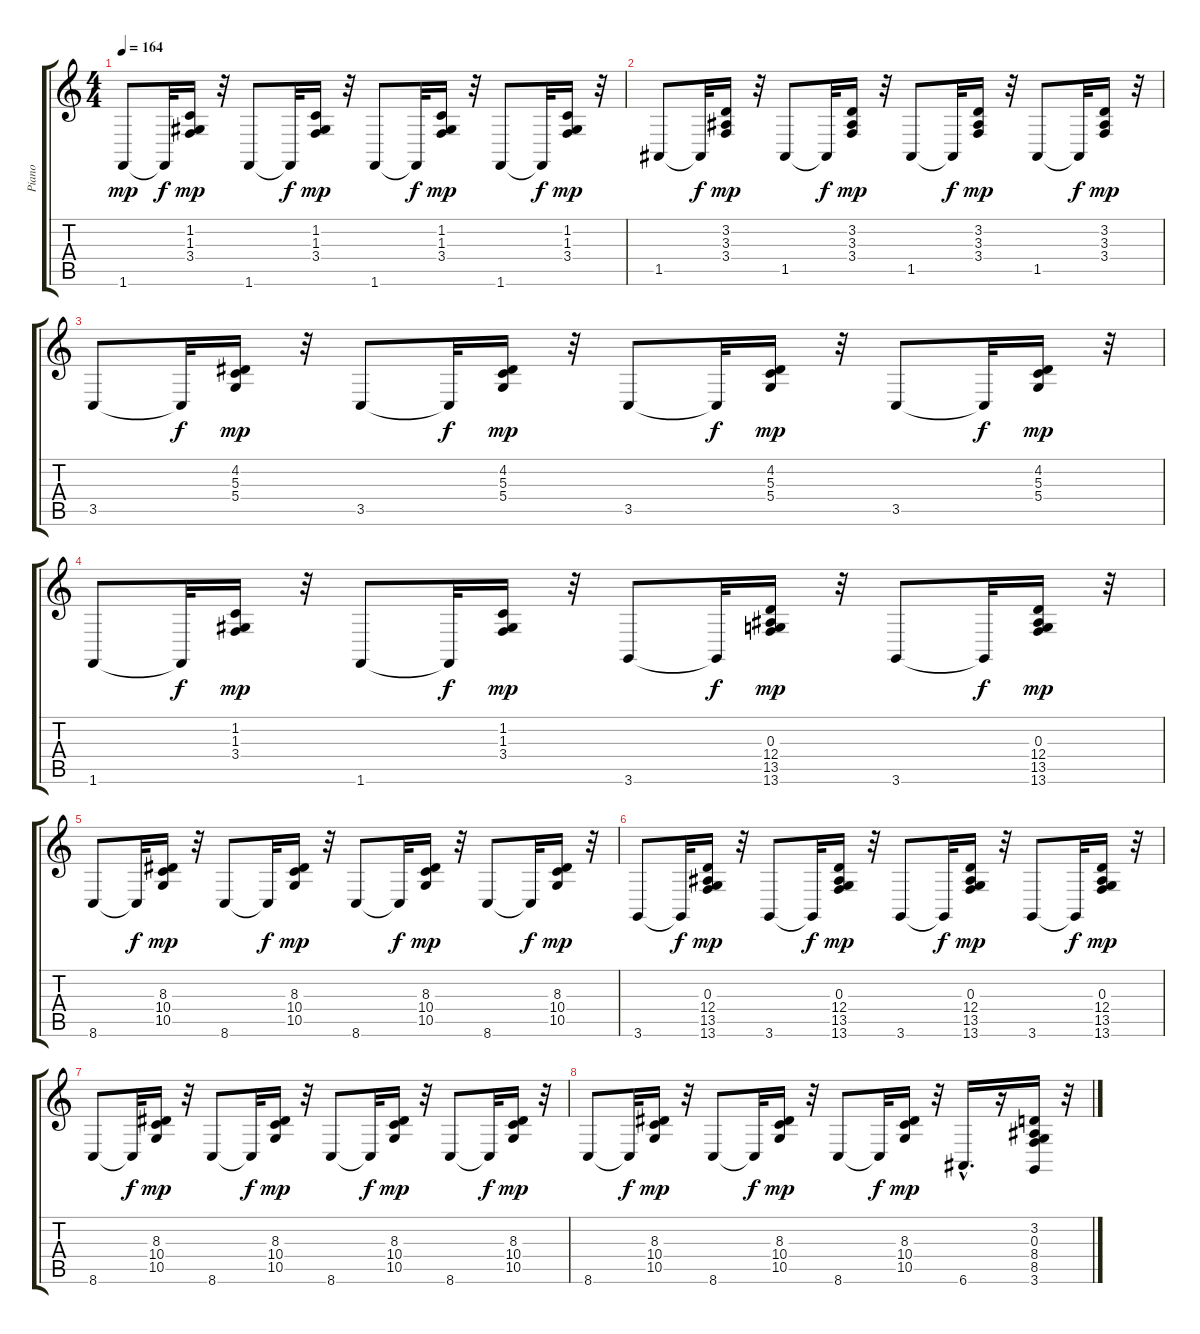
\track ("Piano" "Piano") {instrument acousticgrandpiano}
\staff {score tabs}
\tuning (E4 B3 G3 D3 A2 E2) {hide}
\ts (4 4)
\tempo 164
\clef g2
\ks c
1.6.8{dy mp} 1.6{t}.32{dy f} (1.2 1.3 3.4).16{dy mp} r.32 1.6.8 1.6{t}.32{dy f} (1.2 1.3 3.4).16{dy mp} r.32 1.6.8 1.6{t}.32{dy f} (1.2 1.3 3.4).16{dy mp} r.32 1.6.8 1.6{t}.32{dy f} (1.2 1.3 3.4).16{dy mp} r.32 |
1.5.8 1.5{t}.32{dy f} (3.2 3.3 3.4).16{dy mp} r.32 1.5.8 1.5{t}.32{dy f} (3.2 3.3 3.4).16{dy mp} r.32 1.5.8 1.5{t}.32{dy f} (3.2 3.3 3.4).16{dy mp} r.32 1.5.8 1.5{t}.32{dy f} (3.2 3.3 3.4).16{dy mp} r.32 |
3.5.8 3.5{t}.32{dy f} (4.2 5.3 5.4).16{dy mp} r.32 3.5.8 3.5{t}.32{dy f} (4.2 5.3 5.4).16{dy mp} r.32 3.5.8 3.5{t}.32{dy f} (4.2 5.3 5.4).16{dy mp} r.32 3.5.8 3.5{t}.32{dy f} (4.2 5.3 5.4).16{dy mp} r.32 |
1.6.8 1.6{t}.32{dy f} (1.2 1.3 3.4).16{dy mp} r.32 1.6.8 1.6{t}.32{dy f} (1.2 1.3 3.4).16{dy mp} r.32 3.6.8 3.6{t}.32{dy f} (0.3 12.4 13.5 13.6).16{dy mp} r.32 3.6.8 3.6{t}.32{dy f} (0.3 12.4 13.5 13.6).16{dy mp} r.32 |
8.6.8 8.6{t}.32{dy f} (8.3 10.4 10.5).16{dy mp} r.32 8.6.8 8.6{t}.32{dy f} (8.3 10.4 10.5).16{dy mp} r.32 8.6.8 8.6{t}.32{dy f} (8.3 10.4 10.5).16{dy mp} r.32 8.6.8 8.6{t}.32{dy f} (8.3 10.4 10.5).16{dy mp} r.32 |
3.6.8 3.6{t}.32{dy f} (0.3 12.4 13.5 13.6).16{dy mp} r.32 3.6.8 3.6{t}.32{dy f} (0.3 12.4 13.5 13.6).16{dy mp} r.32 3.6.8 3.6{t}.32{dy f} (0.3 12.4 13.5 13.6).16{dy mp} r.32 3.6.8 3.6{t}.32{dy f} (0.3 12.4 13.5 13.6).16{dy mp} r.32 |
8.6.8 8.6{t}.32{dy f} (8.3 10.4 10.5).16{dy mp} r.32 8.6.8 8.6{t}.32{dy f} (8.3 10.4 10.5).16{dy mp} r.32 8.6.8 8.6{t}.32{dy f} (8.3 10.4 10.5).16{dy mp} r.32 8.6.8 8.6{t}.32{dy f} (8.3 10.4 10.5).16{dy mp} r.32 |
8.6.8 8.6{t}.32{dy f} (8.3 10.4 10.5).16{dy mp} r.32 8.6.8 8.6{t}.32{dy f} (8.3 10.4 10.5).16{dy mp} r.32 8.6.8 8.6{t}.32{dy f} (8.3 10.4 10.5).16{dy mp} r.32 6.6{hac}.16{d} r.16 (3.2 0.3 8.4 8.5 3.6).16 r.32
